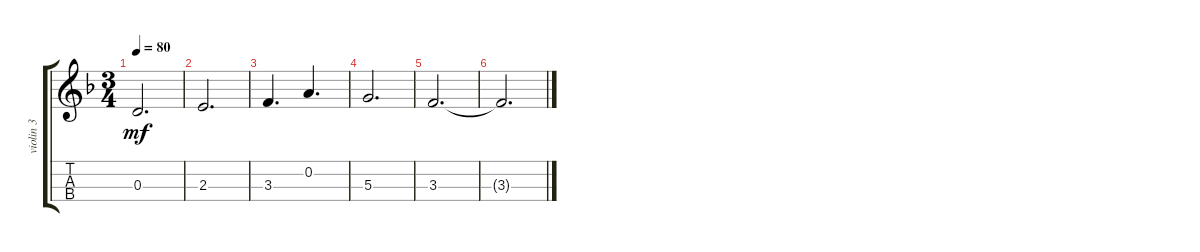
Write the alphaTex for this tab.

\track ("violin 3" "violin 3") {instrument stringensemble2}
\staff {score tabs}
\tuning (E5 A4 D4 G3) {hide}
\ts (3 4)
\tempo 80
\clef g2
\ks f
0.3.2{d dy mf} |
2.3.2{d} |
3.3.4{d} 0.2.4{d} |
5.3.2{d} |
3.3.2{d volume 2} |
3.3{t}.2{d}
